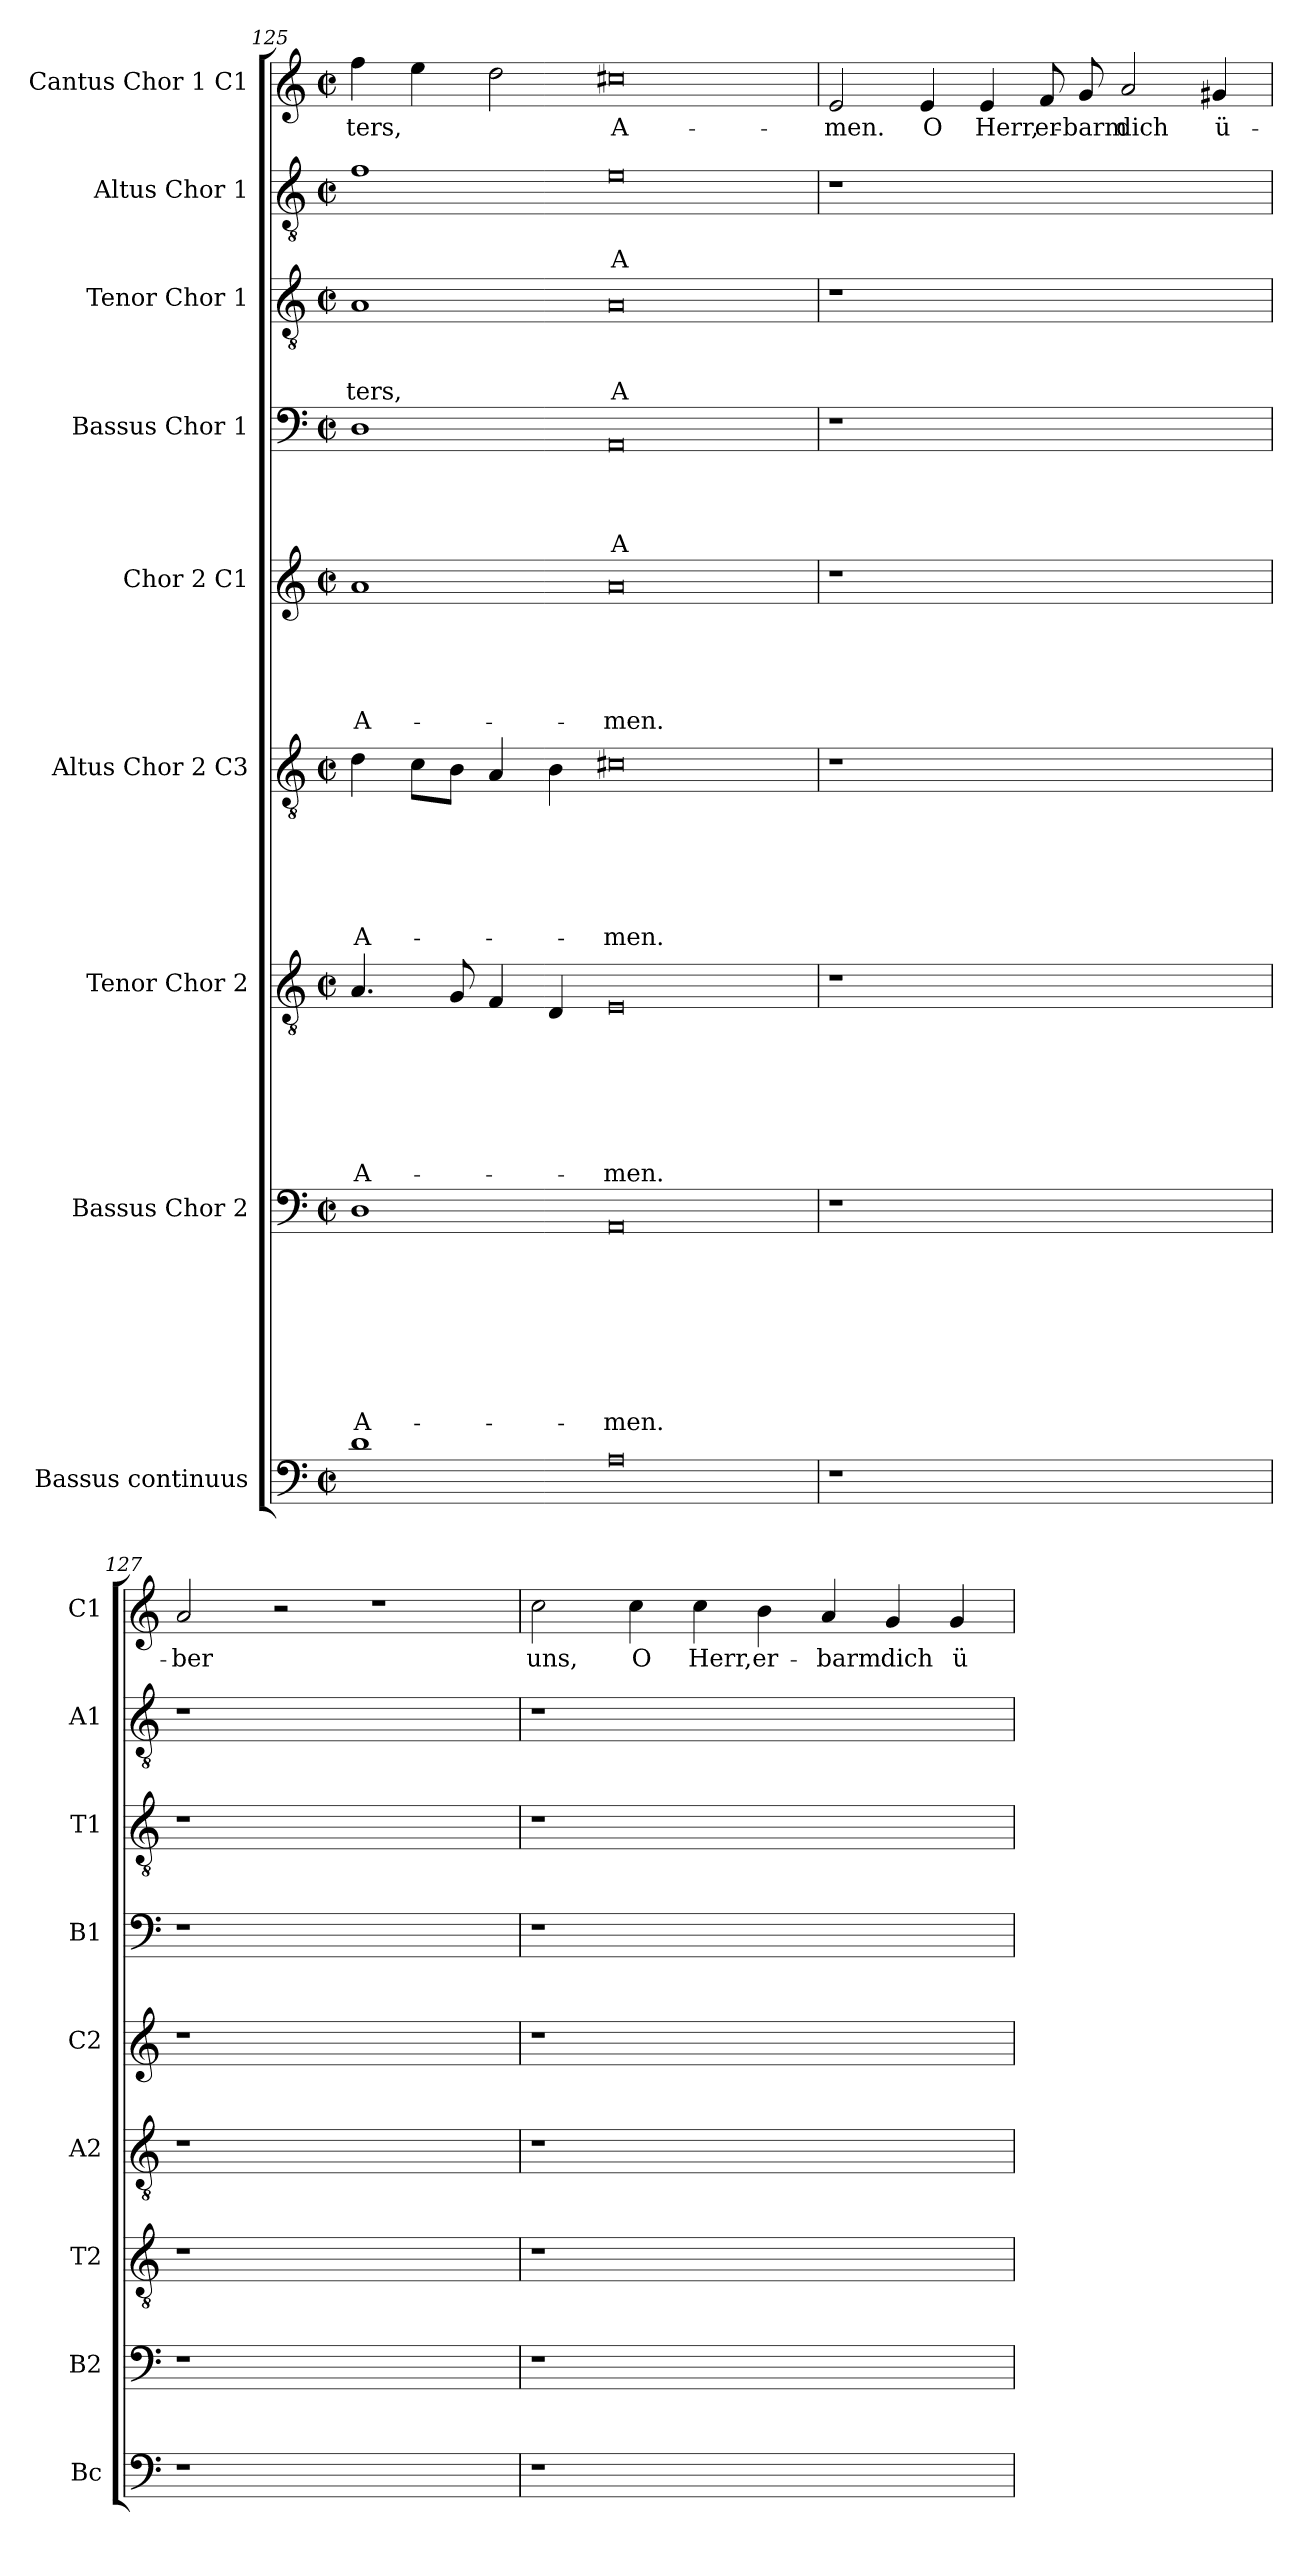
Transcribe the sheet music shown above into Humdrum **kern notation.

**kern	**kern	**text	**text	**text	**text	**text	**text	**text	**text	**kern	**text	**text	**text	**text	**text	**text	**text	**kern	**text	**text	**text	**text	**text	**text	**kern	**text	**text	**text	**text	**text	**kern	**text	**text	**text	**text	**kern	**text	**text	**text	**kern	**text	**text	**kern	**text
*part9	*part8	*part8	*part8	*part8	*part8	*part8	*part8	*part8	*part8	*part7	*part7	*part7	*part7	*part7	*part7	*part7	*part7	*part6	*part6	*part6	*part6	*part6	*part6	*part6	*part5	*part5	*part5	*part5	*part5	*part5	*part4	*part4	*part4	*part4	*part4	*part3	*part3	*part3	*part3	*part2	*part2	*part2	*part1	*part1
*staff9	*staff8	*staff8	*staff8	*staff8	*staff8	*staff8	*staff8	*staff8	*staff8	*staff7	*staff7	*staff7	*staff7	*staff7	*staff7	*staff7	*staff7	*staff6	*staff6	*staff6	*staff6	*staff6	*staff6	*staff6	*staff5	*staff5	*staff5	*staff5	*staff5	*staff5	*staff4	*staff4	*staff4	*staff4	*staff4	*staff3	*staff3	*staff3	*staff3	*staff2	*staff2	*staff2	*staff1	*staff1
*I"Bassus continuus	*I"Bassus Chor 2	*	*	*	*	*	*	*	*	*I"Tenor Chor 2	*	*	*	*	*	*	*	*I"Altus Chor 2 C3	*	*	*	*	*	*	*I"Chor 2 C1	*	*	*	*	*	*I"Bassus Chor 1	*	*	*	*	*I"Tenor Chor 1	*	*	*	*I"Altus Chor 1	*	*	*I"Cantus Chor 1 C1	*
*I'Bc	*I'B2	*	*	*	*	*	*	*	*	*I'T2	*	*	*	*	*	*	*	*I'A2	*	*	*	*	*	*	*I'C2	*	*	*	*	*	*I'B1	*	*	*	*	*I'T1	*	*	*	*I'A1	*	*	*I'C1	*
*clefF4	*clefF4	*	*	*	*	*	*	*	*	*clefGv2	*	*	*	*	*	*	*	*clefGv2	*	*	*	*	*	*	*clefG2	*	*	*	*	*	*clefF4	*	*	*	*	*clefGv2	*	*	*	*clefGv2	*	*	*clefG2	*
*ITrd7c12	*	*	*	*	*	*	*	*	*	*	*	*	*	*	*	*	*	*	*	*	*	*	*	*	*	*	*	*	*	*	*	*	*	*	*	*	*	*	*	*	*	*	*	*
*k[]	*k[]	*	*	*	*	*	*	*	*	*k[]	*	*	*	*	*	*	*	*k[]	*	*	*	*	*	*	*k[]	*	*	*	*	*	*k[]	*	*	*	*	*k[]	*	*	*	*k[]	*	*	*k[]	*
*C:	*C:	*	*	*	*	*	*	*	*	*C:	*	*	*	*	*	*	*	*C:	*	*	*	*	*	*	*C:	*	*	*	*	*	*C:	*	*	*	*	*C:	*	*	*	*C:	*	*	*C:	*
*M2/2	*M2/2	*	*	*	*	*	*	*	*	*M2/2	*	*	*	*	*	*	*	*M2/2	*	*	*	*	*	*	*M2/2	*	*	*	*	*	*M2/2	*	*	*	*	*M2/2	*	*	*	*M2/2	*	*	*M2/2	*
*met(c|)	*met(c|)	*	*	*	*	*	*	*	*	*met(c|)	*	*	*	*	*	*	*	*met(c|)	*	*	*	*	*	*	*met(c|)	*	*	*	*	*	*met(c|)	*	*	*	*	*met(c|)	*	*	*	*met(c|)	*	*	*met(c|)	*
=125	=125	=125	=125	=125	=125	=125	=125	=125	=125	=125	=125	=125	=125	=125	=125	=125	=125	=125	=125	=125	=125	=125	=125	=125	=125	=125	=125	=125	=125	=125	=125	=125	=125	=125	=125	=125	=125	=125	=125	=125	=125	=125	=125	=125
!	!	!	!	!	!	!	!	!	!LO:LY:b	!	!	!	!	!	!	!	!LO:LY:b	!	!	!	!	!	!	!LO:LY:b	!	!	!	!	!	!LO:LY:b	!	!	!	!	!	!	!	!	!LO:LY:b	!	!	!	!	!LO:LY:b
1D	1D	.	.	.	.	.	.	.	A-	4.A/	.	.	.	.	.	.	A-	4d\	.	.	.	.	.	A-	1a	.	.	.	.	A-	1D	.	.	.	.	1A	.	.	-ters,	1f	.	.	4ff\	-ters,
.	.	.	.	.	.	.	.	.	.	.	.	.	.	.	.	.	.	8c\L	.	.	.	.	.	.	.	.	.	.	.	.	.	.	.	.	.	.	.	.	.	.	.	.	4ee\	.
.	.	.	.	.	.	.	.	.	.	8G/	.	.	.	.	.	.	.	8B\J	.	.	.	.	.	.	.	.	.	.	.	.	.	.	.	.	.	.	.	.	.	.	.	.	.	.
.	.	.	.	.	.	.	.	.	.	4F/	.	.	.	.	.	.	.	4A/	.	.	.	.	.	.	.	.	.	.	.	.	.	.	.	.	.	.	.	.	.	.	.	.	2dd\	.
.	.	.	.	.	.	.	.	.	.	4D/	.	.	.	.	.	.	.	4B\	.	.	.	.	.	.	.	.	.	.	.	.	.	.	.	.	.	.	.	.	.	.	.	.	.	.
!	!	!	!	!	!	!	!	!	!LO:LY:b	!	!	!	!	!	!	!	!LO:LY:b	!	!	!	!	!	!	!LO:LY:b	!	!	!	!	!	!LO:LY:b	!	!	!	!	!LO:LY:b	!	!	!	!LO:LY:b	!	!	!LO:LY:b	!	!LO:LY:b
0AA	0AA	.	.	.	.	.	.	.	-men.	0E	.	.	.	.	.	.	-men.	0c#X	.	.	.	.	.	-men.	0a	.	.	.	.	-men.	0AA	.	.	.	A-	0A	.	.	A-	0e	.	A-	0cc#X	A-
!!LO:PB:g=z
=126!	=126!	=126!	=126!	=126!	=126!	=126!	=126!	=126!	=126!	=126!	=126!	=126!	=126!	=126!	=126!	=126!	=126!	=126!	=126!	=126!	=126!	=126!	=126!	=126!	=126!	=126!	=126!	=126!	=126!	=126!	=126!	=126!	=126!	=126!	=126!	=126!	=126!	=126!	=126!	=126!	=126!	=126!	=126!	=126!
!	!	!	!	!	!	!	!	!	!	!	!	!	!	!	!	!	!	!	!	!	!	!	!	!	!	!	!	!	!	!	!	!	!	!	!	!	!	!	!	!	!	!	!	!LO:LY:b
1r	1r	.	.	.	.	.	.	.	.	1r	.	.	.	.	.	.	.	1r	.	.	.	.	.	.	1r	.	.	.	.	.	1r	.	.	.	.	1r	.	.	.	1r	.	.	2e/	-men.
!	!	!	!	!	!	!	!	!	!	!	!	!	!	!	!	!	!	!	!	!	!	!	!	!	!	!	!	!	!	!	!	!	!	!	!	!	!	!	!	!	!	!	!	!LO:LY:b
.	.	.	.	.	.	.	.	.	.	.	.	.	.	.	.	.	.	.	.	.	.	.	.	.	.	.	.	.	.	.	.	.	.	.	.	.	.	.	.	.	.	.	4e/	O
!	!	!	!	!	!	!	!	!	!	!	!	!	!	!	!	!	!	!	!	!	!	!	!	!	!	!	!	!	!	!	!	!	!	!	!	!	!	!	!	!	!	!	!	!LO:LY:b
.	.	.	.	.	.	.	.	.	.	.	.	.	.	.	.	.	.	.	.	.	.	.	.	.	.	.	.	.	.	.	.	.	.	.	.	.	.	.	.	.	.	.	4e/	Herr,
!	!	!	!	!	!	!	!	!	!	!	!	!	!	!	!	!	!	!	!	!	!	!	!	!	!	!	!	!	!	!	!	!	!	!	!	!	!	!	!	!	!	!	!	!LO:LY:b
1ryy	1ryy	.	.	.	.	.	.	.	.	1ryy	.	.	.	.	.	.	.	1ryy	.	.	.	.	.	.	1ryy	.	.	.	.	.	1ryy	.	.	.	.	1ryy	.	.	.	1ryy	.	.	8f/	er-
!	!	!	!	!	!	!	!	!	!	!	!	!	!	!	!	!	!	!	!	!	!	!	!	!	!	!	!	!	!	!	!	!	!	!	!	!	!	!	!	!	!	!	!	!LO:LY:b
.	.	.	.	.	.	.	.	.	.	.	.	.	.	.	.	.	.	.	.	.	.	.	.	.	.	.	.	.	.	.	.	.	.	.	.	.	.	.	.	.	.	.	8g/	-barm
!	!	!	!	!	!	!	!	!	!	!	!	!	!	!	!	!	!	!	!	!	!	!	!	!	!	!	!	!	!	!	!	!	!	!	!	!	!	!	!	!	!	!	!	!LO:LY:b
.	.	.	.	.	.	.	.	.	.	.	.	.	.	.	.	.	.	.	.	.	.	.	.	.	.	.	.	.	.	.	.	.	.	.	.	.	.	.	.	.	.	.	2a/	dich
!	!	!	!	!	!	!	!	!	!	!	!	!	!	!	!	!	!	!	!	!	!	!	!	!	!	!	!	!	!	!	!	!	!	!	!	!	!	!	!	!	!	!	!	!LO:LY:b
.	.	.	.	.	.	.	.	.	.	.	.	.	.	.	.	.	.	.	.	.	.	.	.	.	.	.	.	.	.	.	.	.	.	.	.	.	.	.	.	.	.	.	4g#X/	ü-
=127	=127	=127	=127	=127	=127	=127	=127	=127	=127	=127	=127	=127	=127	=127	=127	=127	=127	=127	=127	=127	=127	=127	=127	=127	=127	=127	=127	=127	=127	=127	=127	=127	=127	=127	=127	=127	=127	=127	=127	=127	=127	=127	=127	=127
!	!	!	!	!	!	!	!	!	!	!	!	!	!	!	!	!	!	!	!	!	!	!	!	!	!	!	!	!	!	!	!	!	!	!	!	!	!	!	!	!	!	!	!	!LO:LY:b
1r	1r	.	.	.	.	.	.	.	.	1r	.	.	.	.	.	.	.	1r	.	.	.	.	.	.	1r	.	.	.	.	.	1r	.	.	.	.	1r	.	.	.	1r	.	.	2a/	-ber
.	.	.	.	.	.	.	.	.	.	.	.	.	.	.	.	.	.	.	.	.	.	.	.	.	.	.	.	.	.	.	.	.	.	.	.	.	.	.	.	.	.	.	2r	.
1ryy	1ryy	.	.	.	.	.	.	.	.	1ryy	.	.	.	.	.	.	.	1ryy	.	.	.	.	.	.	1ryy	.	.	.	.	.	1ryy	.	.	.	.	1ryy	.	.	.	1ryy	.	.	1r	.
=128	=128	=128	=128	=128	=128	=128	=128	=128	=128	=128	=128	=128	=128	=128	=128	=128	=128	=128	=128	=128	=128	=128	=128	=128	=128	=128	=128	=128	=128	=128	=128	=128	=128	=128	=128	=128	=128	=128	=128	=128	=128	=128	=128	=128
!	!	!	!	!	!	!	!	!	!	!	!	!	!	!	!	!	!	!	!	!	!	!	!	!	!	!	!	!	!	!	!	!	!	!	!	!	!	!	!	!	!	!	!	!LO:LY:b
1r	1r	.	.	.	.	.	.	.	.	1r	.	.	.	.	.	.	.	1r	.	.	.	.	.	.	1r	.	.	.	.	.	1r	.	.	.	.	1r	.	.	.	1r	.	.	2cc\	uns,
!	!	!	!	!	!	!	!	!	!	!	!	!	!	!	!	!	!	!	!	!	!	!	!	!	!	!	!	!	!	!	!	!	!	!	!	!	!	!	!	!	!	!	!	!LO:LY:b
.	.	.	.	.	.	.	.	.	.	.	.	.	.	.	.	.	.	.	.	.	.	.	.	.	.	.	.	.	.	.	.	.	.	.	.	.	.	.	.	.	.	.	4cc\	O
!	!	!	!	!	!	!	!	!	!	!	!	!	!	!	!	!	!	!	!	!	!	!	!	!	!	!	!	!	!	!	!	!	!	!	!	!	!	!	!	!	!	!	!	!LO:LY:b
.	.	.	.	.	.	.	.	.	.	.	.	.	.	.	.	.	.	.	.	.	.	.	.	.	.	.	.	.	.	.	.	.	.	.	.	.	.	.	.	.	.	.	4cc\	Herr,
!	!	!	!	!	!	!	!	!	!	!	!	!	!	!	!	!	!	!	!	!	!	!	!	!	!	!	!	!	!	!	!	!	!	!	!	!	!	!	!	!	!	!	!	!LO:LY:b
1ryy	1ryy	.	.	.	.	.	.	.	.	1ryy	.	.	.	.	.	.	.	1ryy	.	.	.	.	.	.	1ryy	.	.	.	.	.	1ryy	.	.	.	.	1ryy	.	.	.	1ryy	.	.	4b\	er-
!	!	!	!	!	!	!	!	!	!	!	!	!	!	!	!	!	!	!	!	!	!	!	!	!	!	!	!	!	!	!	!	!	!	!	!	!	!	!	!	!	!	!	!	!LO:LY:b
.	.	.	.	.	.	.	.	.	.	.	.	.	.	.	.	.	.	.	.	.	.	.	.	.	.	.	.	.	.	.	.	.	.	.	.	.	.	.	.	.	.	.	4a/	-barm
!	!	!	!	!	!	!	!	!	!	!	!	!	!	!	!	!	!	!	!	!	!	!	!	!	!	!	!	!	!	!	!	!	!	!	!	!	!	!	!	!	!	!	!	!LO:LY:b
.	.	.	.	.	.	.	.	.	.	.	.	.	.	.	.	.	.	.	.	.	.	.	.	.	.	.	.	.	.	.	.	.	.	.	.	.	.	.	.	.	.	.	4g/	dich
!	!	!	!	!	!	!	!	!	!	!	!	!	!	!	!	!	!	!	!	!	!	!	!	!	!	!	!	!	!	!	!	!	!	!	!	!	!	!	!	!	!	!	!	!LO:LY:b
.	.	.	.	.	.	.	.	.	.	.	.	.	.	.	.	.	.	.	.	.	.	.	.	.	.	.	.	.	.	.	.	.	.	.	.	.	.	.	.	.	.	.	4g/	ü-
=	=	=	=	=	=	=	=	=	=	=	=	=	=	=	=	=	=	=	=	=	=	=	=	=	=	=	=	=	=	=	=	=	=	=	=	=	=	=	=	=	=	=	=	=
*-	*-	*-	*-	*-	*-	*-	*-	*-	*-	*-	*-	*-	*-	*-	*-	*-	*-	*-	*-	*-	*-	*-	*-	*-	*-	*-	*-	*-	*-	*-	*-	*-	*-	*-	*-	*-	*-	*-	*-	*-	*-	*-	*-	*-
